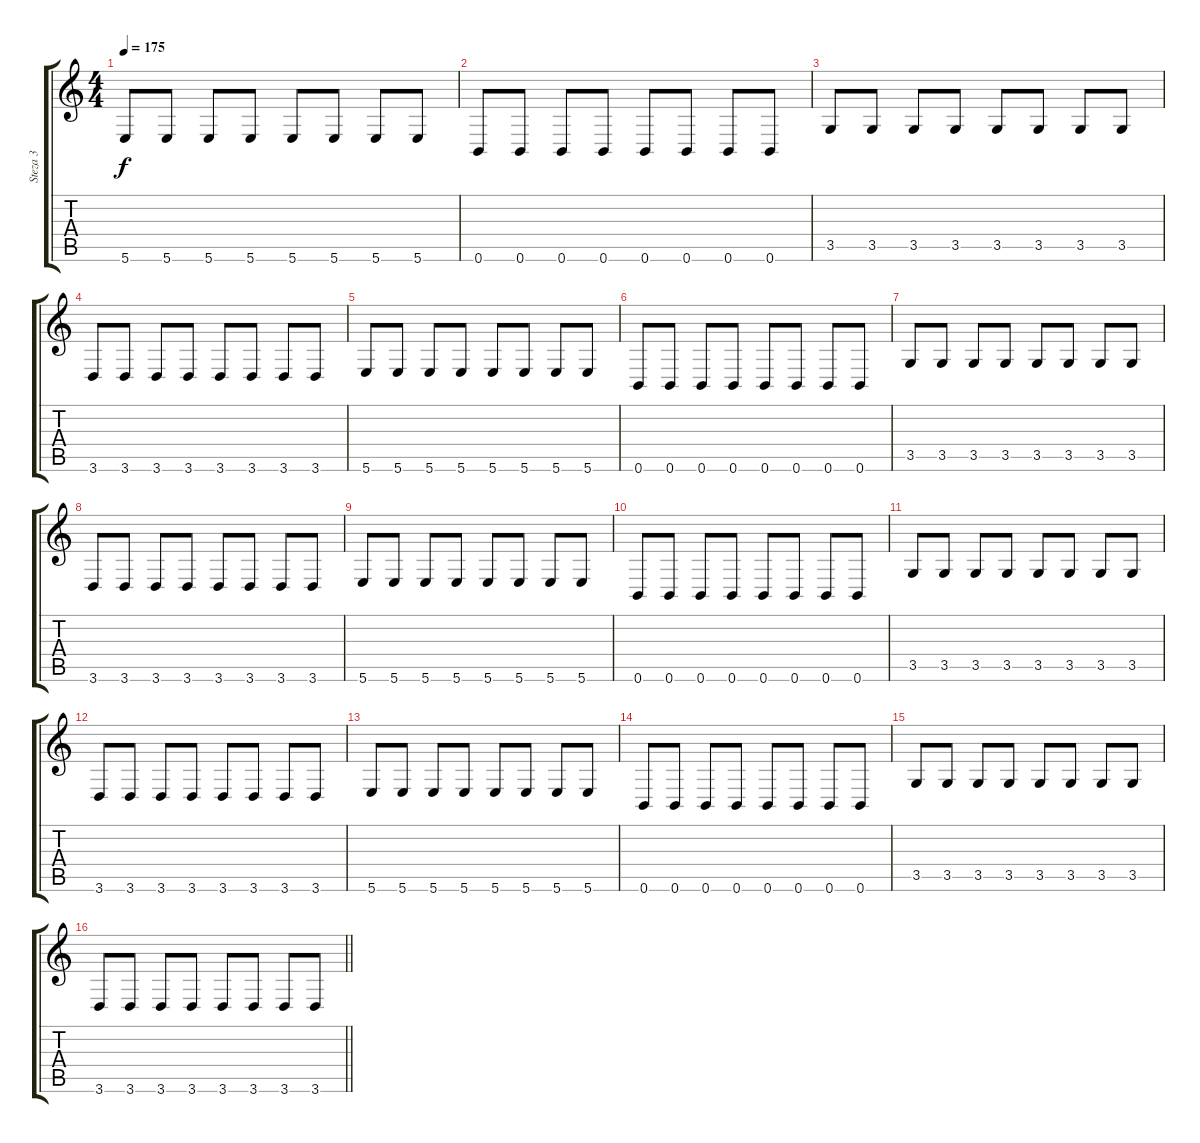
\track ("Steza 3" "Steza 3") {instrument overdrivenguitar}
\staff {score tabs}
\tuning (B3 Gb3 D3 A2 E2 B1) {hide}
\ts (4 4)
\tempo 175
\clef g2
\ks c
5.6.8{dy f} 5.6.8 5.6.8 5.6.8 5.6.8 5.6.8 5.6.8 5.6.8 |
0.6.8 0.6.8 0.6.8 0.6.8 0.6.8 0.6.8 0.6.8 0.6.8 |
3.5.8 3.5.8 3.5.8 3.5.8 3.5.8 3.5.8 3.5.8 3.5.8 |
3.6.8 3.6.8 3.6.8 3.6.8 3.6.8 3.6.8 3.6.8 3.6.8 |
5.6.8 5.6.8 5.6.8 5.6.8 5.6.8 5.6.8 5.6.8 5.6.8 |
0.6.8 0.6.8 0.6.8 0.6.8 0.6.8 0.6.8 0.6.8 0.6.8 |
3.5.8 3.5.8 3.5.8 3.5.8 3.5.8 3.5.8 3.5.8 3.5.8 |
3.6.8 3.6.8 3.6.8 3.6.8 3.6.8 3.6.8 3.6.8 3.6.8 |
5.6.8 5.6.8 5.6.8 5.6.8 5.6.8 5.6.8 5.6.8 5.6.8 |
0.6.8 0.6.8 0.6.8 0.6.8 0.6.8 0.6.8 0.6.8 0.6.8 |
3.5.8 3.5.8 3.5.8 3.5.8 3.5.8 3.5.8 3.5.8 3.5.8 |
3.6.8 3.6.8 3.6.8 3.6.8 3.6.8 3.6.8 3.6.8 3.6.8 |
5.6.8 5.6.8 5.6.8 5.6.8 5.6.8 5.6.8 5.6.8 5.6.8 |
0.6.8 0.6.8 0.6.8 0.6.8 0.6.8 0.6.8 0.6.8 0.6.8 |
3.5.8 3.5.8 3.5.8 3.5.8 3.5.8 3.5.8 3.5.8 3.5.8 |
\barLineRight lightlight
3.6.8 3.6.8 3.6.8 3.6.8 3.6.8 3.6.8 3.6.8 3.6.8
